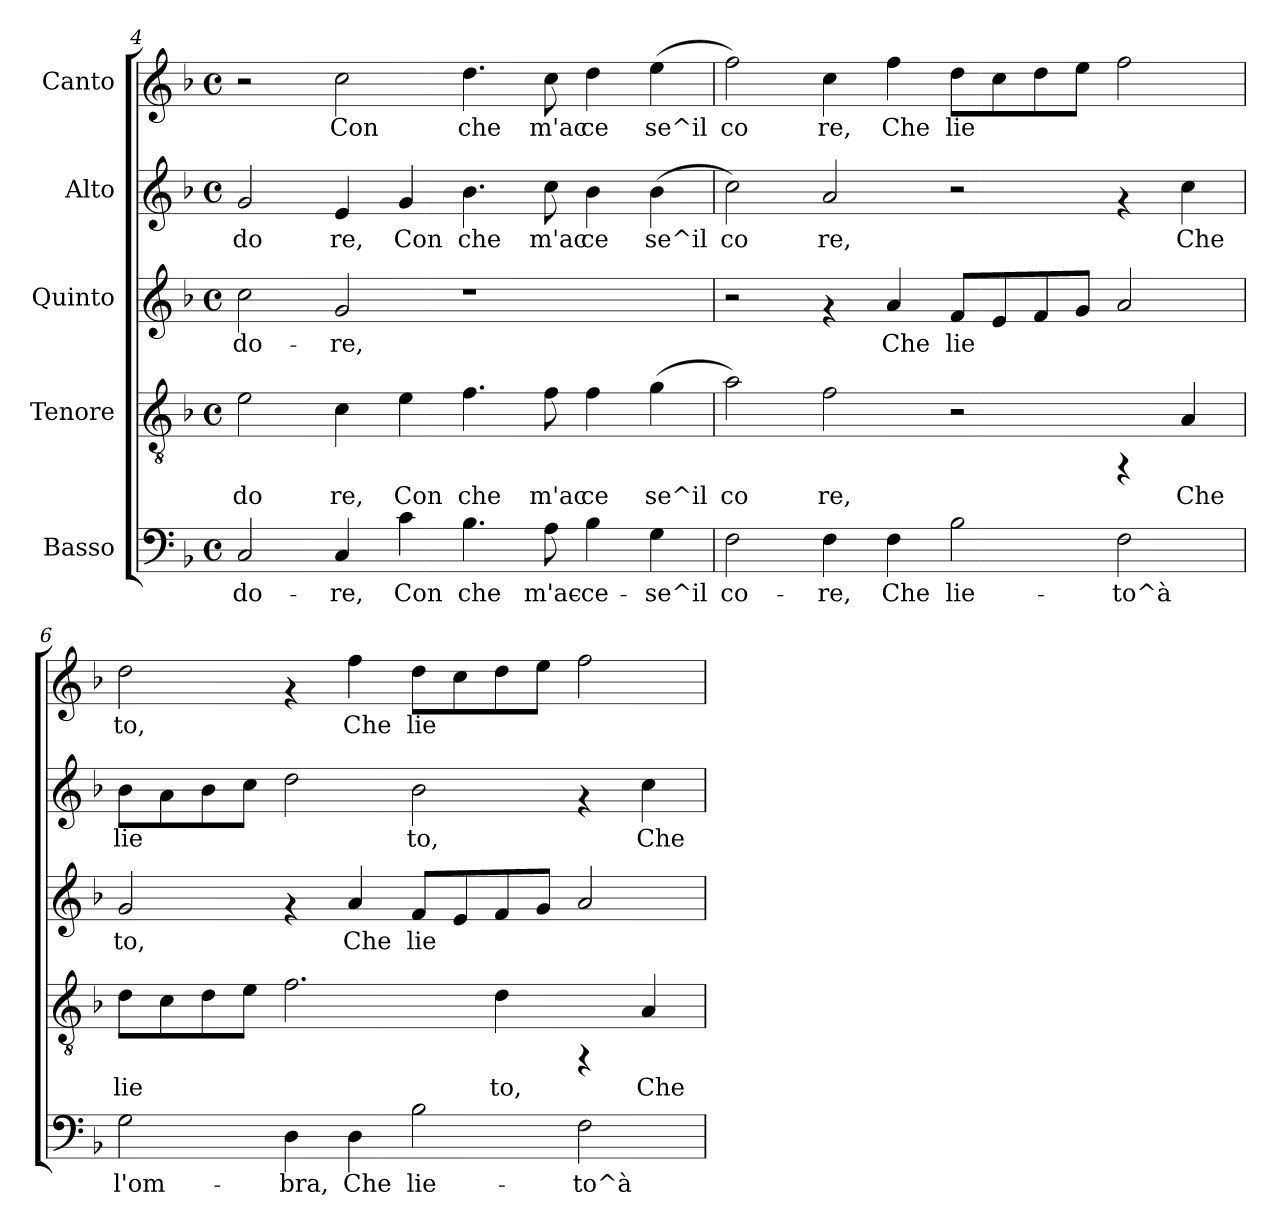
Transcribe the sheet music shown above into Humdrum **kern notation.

**kern	**text	**kern	**text	**kern	**text	**kern	**text	**kern	**text
*part5	*part5	*part4	*part4	*part3	*part3	*part2	*part2	*part1	*part1
*staff5	*staff5	*staff4	*staff4	*staff3	*staff3	*staff2	*staff2	*staff1	*staff1
*I"Basso	*	*I"Tenore	*	*I"Quinto	*	*I"Alto	*	*I"Canto	*
!!LO:LB:g=z
*clefF4	*	*clefGv2	*	*clefG2	*	*clefG2	*	*clefG2	*
*k[b-]	*	*k[b-]	*	*k[b-]	*	*k[b-]	*	*k[b-]	*
*F:	*	*F:	*	*F:	*	*F:	*	*F:	*
*M4/4	*	*M4/4	*	*M4/4	*	*M4/4	*	*M4/4	*
*met(c)	*	*met(c)	*	*met(c)	*	*met(c)	*	*met(c)	*
=4	=4	=4	=4	=4	=4	=4	=4	=4	=4
!	!LO:LY:b:cj	!	!LO:LY:b:cj	!	!LO:LY:b:cj	!	!LO:LY:b:cj	!	!
2C/	-do-	2e\	do	2cc\	do-	2g/	do	2r	.
!	!LO:LY:b:cj	!	!LO:LY:b:cj	!	!LO:LY:b:cj	!	!LO:LY:b:cj	!	!LO:LY:b:cj
4C/	-re,	4c\	re,	2g/	-re,	4e/	re,	2cc\	Con
!	!LO:LY:b:cj	!	!LO:LY:b:cj	!	!	!	!LO:LY:b:cj	!	!
4c\	Con	4e\	Con	.	.	4g/	Con	.	.
!	!LO:LY:b:cj	!	!LO:LY:b:cj	!	!	!	!LO:LY:b:cj	!	!LO:LY:b:cj
4.B-\	che	4.f\	che	1r	.	4.b-\	che	4.dd\	che
!	!LO:LY:b:cj	!	!LO:LY:b:cj	!	!	!	!LO:LY:b:cj	!	!LO:LY:b:cj
8A\	m'ac-	8f\	m'ac	.	.	8cc\	m'ac	8cc\	m'ac
!	!LO:LY:b:cj	!	!LO:LY:b:cj	!	!	!	!LO:LY:b:cj	!	!LO:LY:b:cj
4B-\	-ce-	4f\	ce	.	.	4b-\	ce	4dd\	ce
!	!LO:LY:b:cj	!	!LO:LY:b:cj	!	!	!	!LO:LY:b:cj	!	!LO:LY:b:cj
4G\	-se^il	(<4g\	se^il	.	.	(<4b-\	se^il	(<4ee\	se^il
=5	=5	=5	=5	=5	=5	=5	=5	=5	=5
!	!LO:LY:b:cj	!	!LO:LY:b:cj	!	!	!	!LO:LY:b:cj	!	!LO:LY:b:cj
2F\	co-	2a\)	co	2r	.	2cc\)	co	2ff>\)	co
!	!LO:LY:b:cj	!	!LO:LY:b:cj	!	!	!	!LO:LY:b:cj	!	!LO:LY:b:cj
4F\	-re,	2f\	re,	4rf	.	2a/	re,	4cc\	re,
!	!LO:LY:b:cj	!	!	!	!LO:LY:b:cj	!	!	!	!LO:LY:b:cj
4F\	Che	.	.	4a/	Che	.	.	4ff\	Che
!	!LO:LY:b:cj	!	!	!	!LO:LY:b:cj	!	!	!	!LO:LY:b:cj
2B-\	lie-	2r	.	8f/L	lie-	2r	.	8dd\L	lie
!	!	!	!	!	!LO:LY:b:cj	!	!	!	!LO:LY:b:cj
.	.	.	.	8e/	--	.	.	8cc\	.
!	!	!	!	!	!LO:LY:b:cj	!	!	!	!LO:LY:b:cj
.	.	.	.	8f/	--	.	.	8dd\	.
!	!	!	!	!	!LO:LY:b:cj	!	!	!	!LO:LY:b:cj
.	.	.	.	8g/J	--	.	.	8ee\J	.
!	!LO:LY:b:cj	!	!	!	!LO:LY:b:cj	!	!	!	!LO:LY:b:cj
2F\	-to^à	4rFF	.	2a/	--	4rf	.	2ff\	.
!	!	!	!LO:LY:b:cj	!	!	!	!LO:LY:b:cj	!	!
.	.	4A/	Che	.	.	4cc\	Che	.	.
=6	=6	=6	=6	=6	=6	=6	=6	=6	=6
!	!LO:LY:b:cj	!	!LO:LY:b:cj	!	!LO:LY:b:cj	!	!LO:LY:b:cj	!	!LO:LY:b:cj
2G\	l'om-	8d\L	lie	2g/	-to,	8b-\L	lie	2dd\	to,
!	!	!	!LO:LY:b:cj	!	!	!	!LO:LY:b:cj	!	!
.	.	8c\	.	.	.	8a\	.	.	.
!	!	!	!LO:LY:b:cj	!	!	!	!LO:LY:b:cj	!	!
.	.	8d\	.	.	.	8b-\	.	.	.
!	!	!	!LO:LY:b:cj	!	!	!	!LO:LY:b:cj	!	!
.	.	8e\J	.	.	.	8cc\J	.	.	.
!	!LO:LY:b:cj	!	!LO:LY:b:cj	!	!	!	!LO:LY:b:cj	!	!
4D\	-bra,	2.f\	.	4rf	.	2dd\	.	4rf	.
!	!LO:LY:b:cj	!	!	!	!LO:LY:b:cj	!	!	!	!LO:LY:b:cj
4D\	Che	.	.	4a/	Che	.	.	4ff\	Che
!	!LO:LY:b:cj	!	!	!	!LO:LY:b:cj	!	!LO:LY:b:cj	!	!LO:LY:b:cj
2B-\	lie-	.	.	8f/L	lie-	2b-\	to,	8dd\L	lie
!	!	!	!	!	!LO:LY:b:cj	!	!	!	!LO:LY:b:cj
.	.	.	.	8e/	--	.	.	8cc\	.
!	!	!	!LO:LY:b:cj	!	!LO:LY:b:cj	!	!	!	!LO:LY:b:cj
.	.	4d\	to,	8f/	--	.	.	8dd\	.
!	!	!	!	!	!LO:LY:b:cj	!	!	!	!LO:LY:b:cj
.	.	.	.	8g/J	--	.	.	8ee\J	.
!	!LO:LY:b:cj	!	!	!	!LO:LY:b:cj	!	!	!	!LO:LY:b:cj
2F\	-to^à	4rFF	.	2a/	--	4rf	.	2ff\	.
!	!	!	!LO:LY:b:cj	!	!	!	!LO:LY:b:cj	!	!
.	.	4A/	Che	.	.	4cc\	Che	.	.
=	=	=	=	=	=	=	=	=	=
*-	*-	*-	*-	*-	*-	*-	*-	*-	*-
